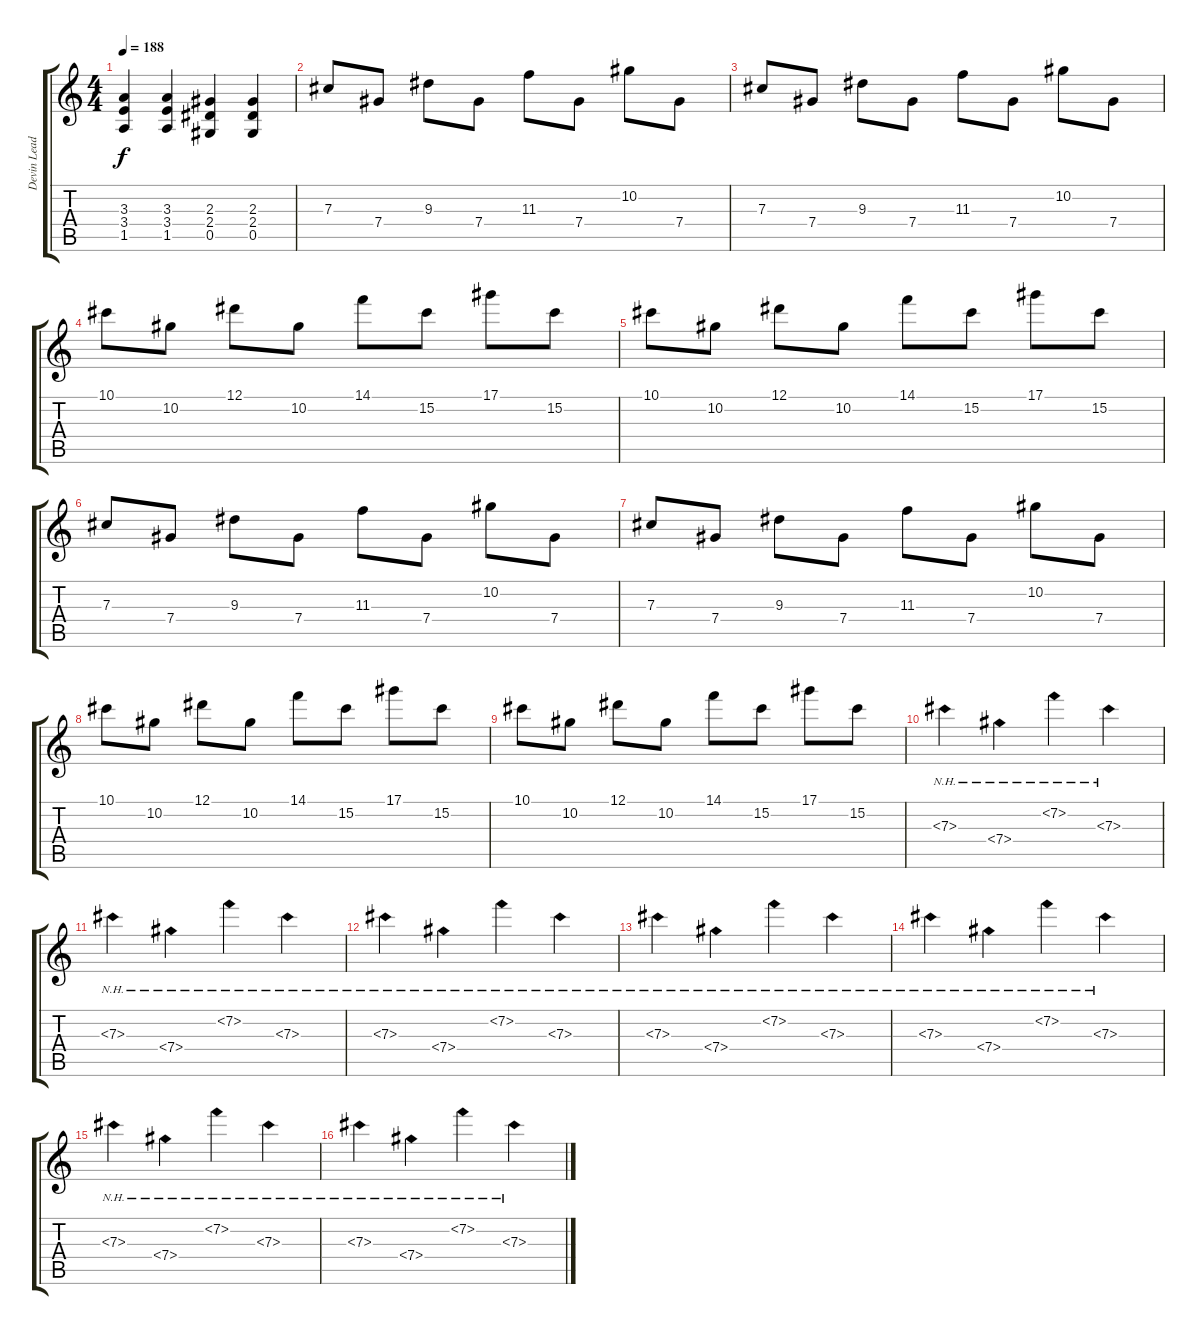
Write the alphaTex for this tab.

\track ("Devin Lead" "Devin Lead") {instrument distortionguitar}
\staff {score tabs}
\tuning (Eb4 Bb3 Gb3 Db3 Ab2 Db2) {hide}
\ts (4 4)
\tempo 188
\clef g2
\ks c
(3.3 3.4 1.5).4{dy f} (3.3 3.4 1.5).4 (2.3 2.4 0.5).4 (2.3 2.4 0.5).4 |
7.3.8 7.4.8 9.3.8 7.4.8 11.3.8 7.4.8 10.2.8 7.4.8 |
7.3.8 7.4.8 9.3.8 7.4.8 11.3.8 7.4.8 10.2.8 7.4.8 |
10.1.8 10.2.8 12.1.8 10.2.8 14.1.8 15.2.8 17.1.8 15.2.8 |
10.1.8 10.2.8 12.1.8 10.2.8 14.1.8 15.2.8 17.1.8 15.2.8 |
7.3.8 7.4.8 9.3.8 7.4.8 11.3.8 7.4.8 10.2.8 7.4.8 |
7.3.8 7.4.8 9.3.8 7.4.8 11.3.8 7.4.8 10.2.8 7.4.8 |
10.1.8 10.2.8 12.1.8 10.2.8 14.1.8 15.2.8 17.1.8 15.2.8 |
10.1.8 10.2.8 12.1.8 10.2.8 14.1.8 15.2.8 17.1.8 15.2.8 |
7.3{nh}.4 7.4{nh}.4 7.2{nh}.4 7.3{nh}.4 |
7.3{nh}.4 7.4{nh}.4 7.2{nh}.4 7.3{nh}.4 |
7.3{nh}.4 7.4{nh}.4 7.2{nh}.4 7.3{nh}.4 |
7.3{nh}.4 7.4{nh}.4 7.2{nh}.4 7.3{nh}.4 |
7.3{nh}.4 7.4{nh}.4 7.2{nh}.4 7.3{nh}.4 |
7.3{nh}.4 7.4{nh}.4 7.2{nh}.4 7.3{nh}.4 |
7.3{nh}.4 7.4{nh}.4 7.2{nh}.4 7.3{nh}.4
